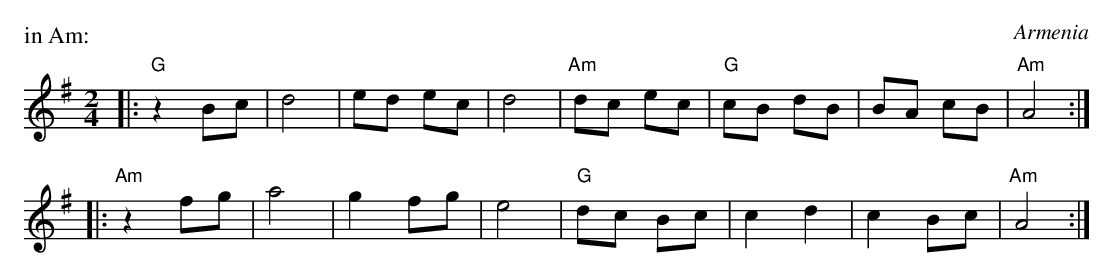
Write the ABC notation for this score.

X:1
P: Sirun Akhchik  (Sweet Girl)
O: Armenia
M: 2/4
L: 1/8
P: in Am:
K: Ador
|: "G"z2 Bc | d4 | ed ec | d4 | "Am"dc ec | "G"cB dB | BA cB | "Am"A4 :|
|: "Am"z2 fg | a4 | g2 fg | e4 | "G"dc Bc | c2 d2 | c2 Bc | "Am"A4 :|
